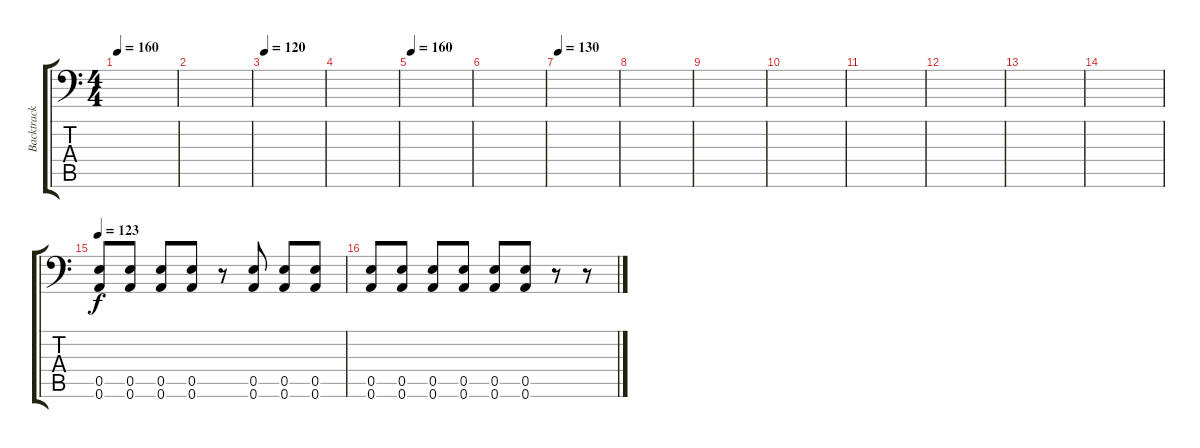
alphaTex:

\track ("Backtrack guitar" "Backtrack ") {instrument distortionguitar}
\staff {score tabs}
\tuning (B3 Gb3 D3 A2 E2 A1) {hide}
\ts (4 4)
\tempo 160
\clef f4
\ks c
|
|
\tempo 160
\tempo 120
|
|
\tempo 160
|
|
\tempo 130
|
|
|
|
|
|
|
|
\tempo 123
(0.5 0.6).8{volume 16} (0.5 0.6).8 (0.5 0.6).8 (0.5 0.6).8 r.8 (0.5 0.6).8 (0.5 0.6).8 (0.5 0.6).8 |
(0.5 0.6).8 (0.5 0.6).8 (0.5 0.6).8 (0.5 0.6).8 (0.5 0.6).8 (0.5 0.6).8 r.8 r.8
